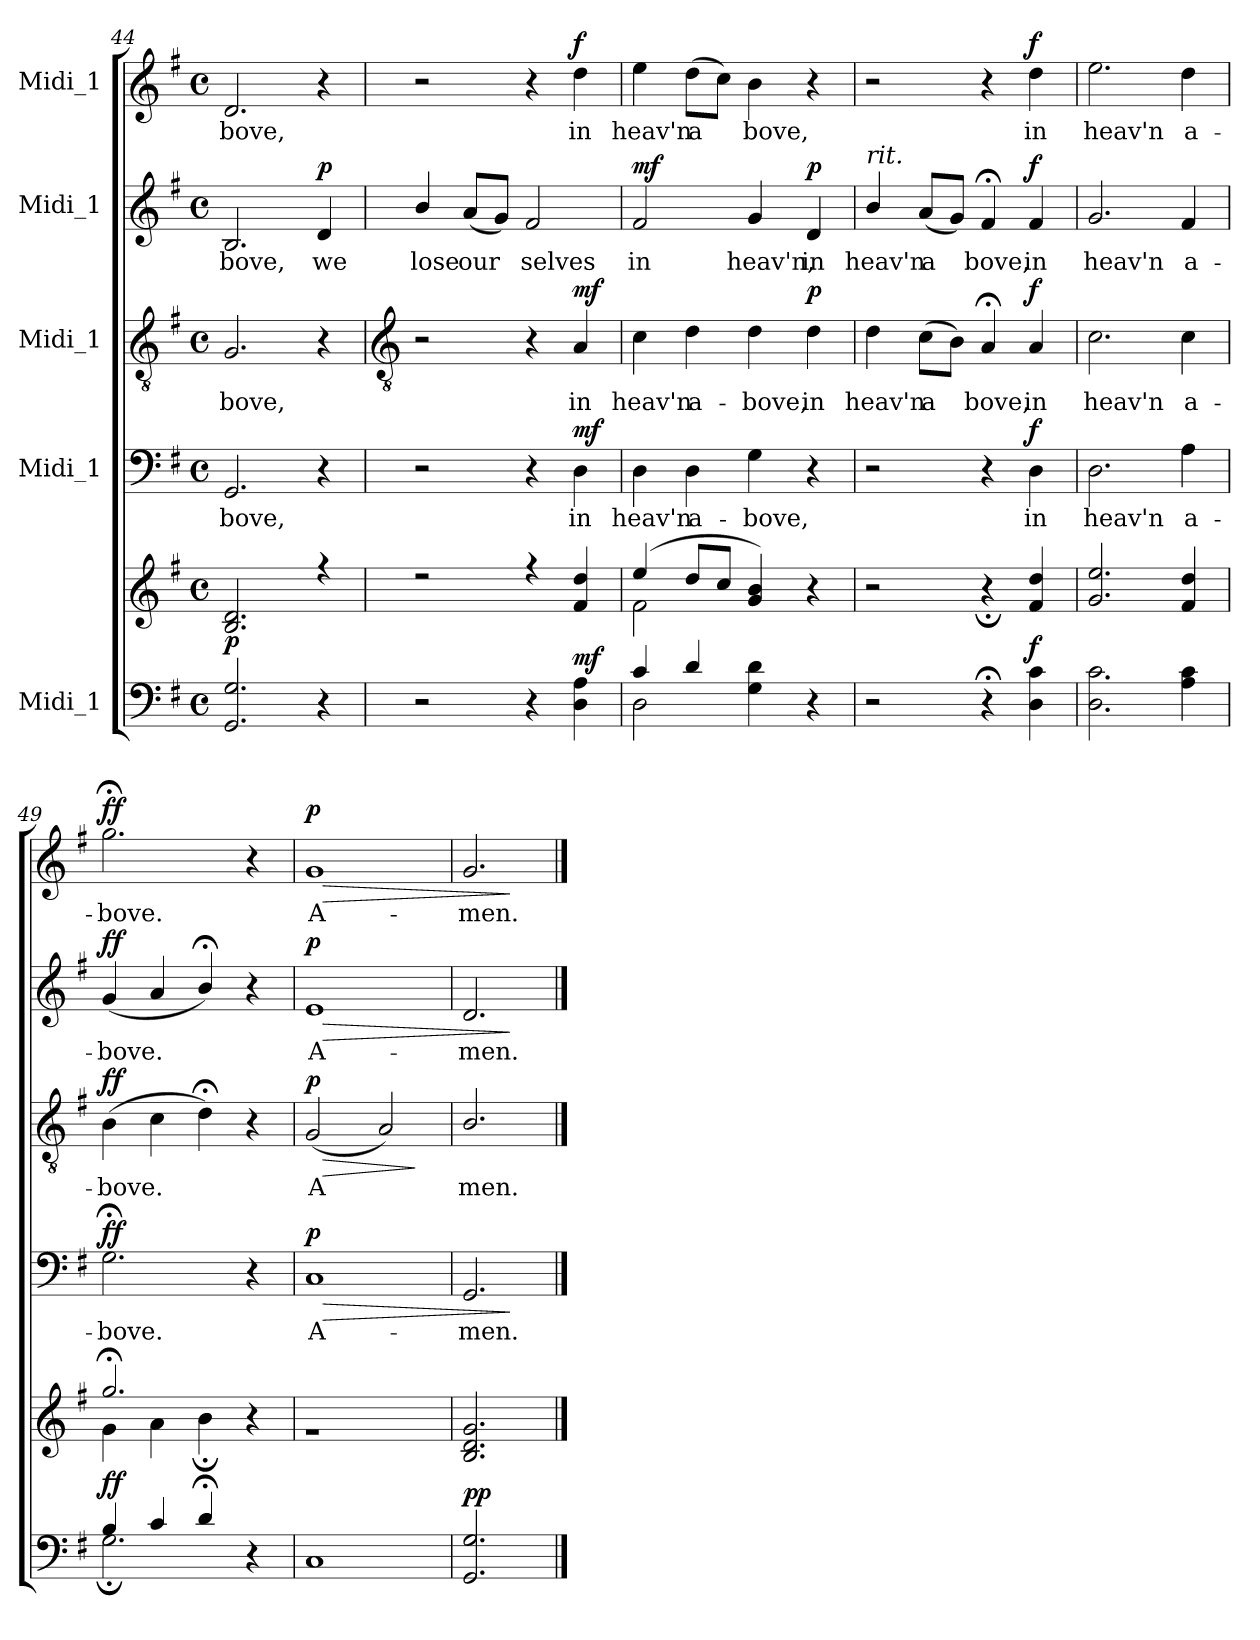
**kern	**kern	**dynam	**kern	**text	**dynam	**kern	**text	**dynam	**kern	**text	**dynam	**kern	**text	**dynam
*part5	*part5	*part5	*part4	*part4	*part4	*part3	*part3	*part3	*part2	*part2	*part2	*part1	*part1	*part1
*staff6	*staff5	*staff5/6	*staff4	*staff4	*staff4	*staff3	*staff3	*staff3	*staff2	*staff2	*staff2	*staff1	*staff1	*staff1
*I"Midi_1	*	*	*I"Midi_1	*	*	*I"Midi_1	*	*	*I"Midi_1	*	*	*I"Midi_1	*	*
*clefF4	*clefG2	*	*clefF4	*	*	*clefGv2	*	*	*clefG2	*	*	*clefG2	*	*
*k[f#]	*k[f#]	*	*k[f#]	*	*	*k[f#]	*	*	*k[f#]	*	*	*k[f#]	*	*
*G:	*G:	*	*G:	*	*	*G:	*	*	*G:	*	*	*G:	*	*
*M4/4	*M4/4	*	*M4/4	*	*	*M4/4	*	*	*M4/4	*	*	*M4/4	*	*
*met(c)	*met(c)	*	*met(c)	*	*	*met(c)	*	*	*met(c)	*	*	*met(c)	*	*
=44	=44	=44	=44	=44	=44	=44	=44	=44	=44	=44	=44	=44	=44	=44
*^	*^	*	*	*	*	*	*	*	*	*	*	*	*	*
!	!	!	!	!LO:DY:a=2	!	!LO:LY:b	!	!	!LO:LY:b	!	!	!LO:LY:b	!	!	!LO:LY:b	!
2.GG/ 2.G/	2.ryy	2.B/ 2.d/	1ryy	p	2.GG	-bove,	.	2.G	-bove,	.	2.B	bove,	.	2.d	-bove,	.
!	!	!	!	!	!	!	!	!	!	!	!	!LO:LY:b	!LO:DY:a	!	!	!
4ryy	4r	4r	.	.	4r	.	.	4r	.	.	4d	we	p	4r	.	.
!!LO:LB:g=z
=45	=45	=45	=45	=45	=45	=45	=45	=45	=45	=45	=45	=45	=45	=45	=45	=45
*	*	*	*	*	*	*	*	*clefGv2	*	*	*	*	*	*	*	*
!	!	!	!	!	!	!	!	!	!	!	!	!LO:LY:b	!	!	!	!
2r	2.ryy	2r	1ryy	.	2r	.	.	2r	.	.	4b/	lose	.	2r	.	.
!	!	!	!	!	!	!	!	!	!	!	!	!LO:LY:b	!	!	!	!
.	.	.	.	.	.	.	.	.	.	.	(<8a/L	our	.	.	.	.
.	.	.	.	.	.	.	.	.	.	.	8g/J)	.	.	.	.	.
!	!	!	!	!	!	!	!	!	!	!	!	!LO:LY:b	!	!	!	!
4r	.	4r	.	.	4r	.	.	4r	.	.	2f#/	selves	.	4r	.	.
!	!	!	!	!LO:DY:a=2	!	!LO:LY:b	!LO:DY:a	!	!LO:LY:b	!LO:DY:a	!	!	!	!	!LO:LY:b	!LO:DY:a
4ryy	4D\ 4A\	4f#/ 4dd/	.	mf	4D	in	mf	4A	in	mf	.	.	.	4dd	in	f
=46	=46	=46	=46	=46	=46	=46	=46	=46	=46	=46	=46	=46	=46	=46	=46	=46
!	!	!	!	!	!	!LO:LY:b	!	!	!LO:LY:b	!	!	!LO:LY:b	!LO:DY:a	!	!LO:LY:b	!
4c/	2D\	(>4ee/	(<2f#\	.	4D	heav'n	.	4c	heav'n	.	2f#/	in	mf	4ee	heav'n	.
!	!	!	!	!	!	!LO:LY:b	!	!	!LO:LY:b	!	!	!	!	!	!LO:LY:b	!
4d/	.	8dd/L	.	.	4D	a-	.	4d	a-	.	.	.	.	(>8ddL	a	.
.	.	8cc/J	.	.	.	.	.	.	.	.	.	.	.	8ccJ)	.	.
!	!	!	!	!	!	!LO:LY:b	!	!	!LO:LY:b	!	!	!LO:LY:b	!	!	!LO:LY:b	!
4ryy	4G\ 4d\	4g/ 4b/)	2ryy)	.	4G	-bove,	.	4d	-bove,	.	4g/	heav'n,	.	4b	bove,	.
!	!	!	!	!	!	!	!	!	!LO:LY:b	!LO:DY:a	!	!LO:LY:b	!LO:DY:a	!	!	!
4r	4ryy	4r	.	.	4r	.	.	4d	in	p	4d/	in	p	4r	.	.
=47	=47	=47	=47	=47	=47	=47	=47	=47	=47	=47	=47	=47	=47	=47	=47	=47
!	!	!	!	!	!	!	!	!	!	!	!LO:TX:a:i:t=rit.	!	!	!	!	!
!	!	!	!	!	!	!	!	!	!LO:LY:b	!	!	!LO:LY:b	!	!	!	!
2r	2.ryy	2.ryy	2r	.	2r	.	.	4d	heav'n	.	4b/	heav'n	.	2r	.	.
!	!	!	!	!	!	!	!	!	!LO:LY:b	!	!	!LO:LY:b	!	!	!	!
.	.	.	.	.	.	.	.	(>8cL	a	.	(<8a/L	a	.	.	.	.
.	.	.	.	.	.	.	.	8BJ)	.	.	8g/J)	.	.	.	.	.
!	!	!	!	!	!	!	!	!	!LO:LY:b	!	!	!LO:LY:b	!	!	!	!
4r;<	.	.	4r;<	.	4r	.	.	4A;<	bove,	.	4f#;</	bove,	.	4r	.	.
!	!	!	!	!LO:DY:a=2	!	!LO:LY:b	!LO:DY:a	!	!LO:LY:b	!LO:DY:a	!	!LO:LY:b	!LO:DY:a	!	!LO:LY:b	!LO:DY:a
4ryy	4D\ 4c\	4f#/ 4dd/	4ryy	f	4D	in	f	4A	in	f	4f#/	in	f	4dd	in	f
=48	=48	=48	=48	=48	=48	=48	=48	=48	=48	=48	=48	=48	=48	=48	=48	=48
!	!	!	!	!	!	!LO:LY:b	!	!	!LO:LY:b	!	!	!LO:LY:b	!	!	!LO:LY:b	!
1ryy	2.D\ 2.c\	2.g/ 2.ee/	1ryy	.	2.D	heav'n	.	2.c	heav'n	.	2.g/	heav'n	.	2.ee	heav'n	.
!	!	!	!	!	!	!LO:LY:b	!	!	!LO:LY:b	!	!	!LO:LY:b	!	!	!LO:LY:b	!
.	4A\ 4c\	4f#/ 4dd/	.	.	4A	a-	.	4c	a-	.	4f#/	a-	.	4dd	a-	.
=49	=49	=49	=49	=49	=49	=49	=49	=49	=49	=49	=49	=49	=49	=49	=49	=49
!	!	!	!	!LO:DY:a=2	!	!LO:LY:b	!LO:DY:a	!	!LO:LY:b	!LO:DY:a	!	!LO:LY:b	!LO:DY:a	!	!LO:LY:b	!LO:DY:a
4B/	2.G;\	2.gg;</	4g\	ff	2.G;<	-bove.	ff	(>4B	-bove.	ff	(<4g/	-bove.	ff	2.gg;<	-bove.	ff
4c/	.	.	4a\	.	.	.	.	4c	.	.	4a/	.	.	.	.	.
4d;/	.	.	4b;<\	.	.	.	.	4d;<)	.	.	4b;</)	.	.	.	.	.
4r	4ryy	4r	4ryy	.	4r	.	.	4r	.	.	4r	.	.	4r	.	.
=50	=50	=50	=50	=50	=50	=50	=50	=50	=50	=50	=50	=50	=50	=50	=50	=50
!	!	!	!	!LO:DY:a=2	!	!LO:LY:b	!LO:HP:b	!	!LO:LY:b	!LO:HP:b	!	!LO:LY:b	!LO:HP:b	!	!LO:LY:b	!LO:HP:b
!	!	!	!	!	!	!	!LO:DY:n=1:a	!	!	!LO:DY:n=1:a	!	!	!LO:DY:n=1:a	!	!	!LO:DY:n=1:a
1C/	1ryy	1ryy	1r	p	1C	A-	> p	(<2G	A	> p	1e	A-	> p	1g	A-	> p
.	.	.	.	.	.	.	.	2A)	.	.	.	.	.	.	.	.
*v	*v	*	*	*	*	*	*	*	*	*	*	*	*	*	*	*
*	*v	*v	*	*	*	*	*	*	*	*	*	*	*	*	*
.	.	.	.	.	.	.	.	]	.	.	.	.	.	.
=51	=51	=51	=51	=51	=51	=51	=51	=51	=51	=51	=51	=51	=51	=51
*^	*^	*	*	*	*	*	*	*	*	*	*	*	*	*
!	!	!	!	!LO:DY:a=2	!	!LO:LY:b	!	!	!LO:LY:b	!	!	!LO:LY:b	!	!	!LO:LY:b	!
2.GG/ 2.G/	2.ryy	2.B/ 2.d/ 2.g/	2.ryy	pp	2.GG	-men.	.	2.B/	men.	.	2.d	-men.	.	2.g	-men.	.
*v	*v	*	*	*	*	*	*	*	*	*	*	*	*	*	*	*
*	*v	*v	*	*	*	*	*	*	*	*	*	*	*	*	*
.	.	.	.	.	]	.	.	.	.	.	]	.	.	]
==	==	==	==	==	==	==	==	==	==	==	==	==	==	==
*-	*-	*-	*-	*-	*-	*-	*-	*-	*-	*-	*-	*-	*-	*-
